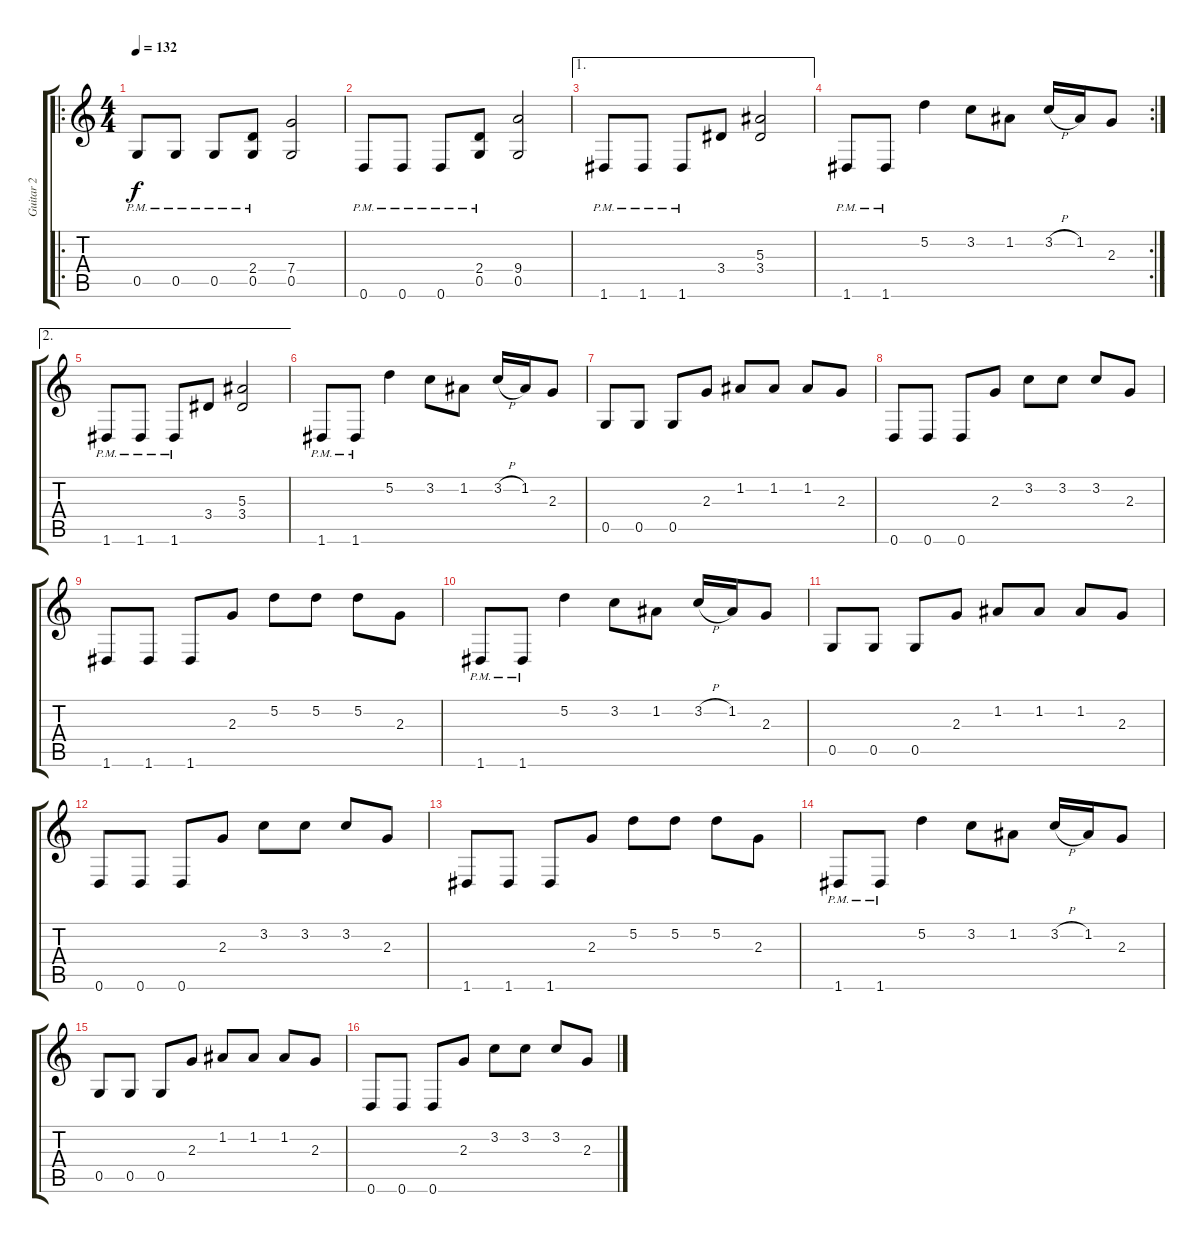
\track ("Guitar 2" "Guitar 2") {instrument distortionguitar}
\staff {score tabs}
\tuning (D4 A3 F3 C3 G2 D2) {hide}
\ro
\ts (4 4)
\tempo 132
\clef g2
\ks c
0.5{pm}.8{dy f} 0.5{pm}.8 0.5{pm}.8 (2.4{pm} 0.5{pm}).8 (7.4 0.5).2 |
0.6{pm}.8 0.6{pm}.8 0.6{pm}.8 (2.4{pm} 0.5{pm}).8 (9.4 0.5).2 |
\ae 1
1.6{pm}.8 1.6{pm}.8 1.6{pm}.8 3.4.8 (5.3 3.4).2 |
\rc 2
1.6{pm}.8 1.6{pm}.8 5.2.4 3.2.8 1.2.8 3.2{h}.16 1.2.16 2.3.8 |
\ae 2
1.6{pm}.8 1.6{pm}.8 1.6{pm}.8 3.4.8 (5.3 3.4).2 |
1.6{pm}.8 1.6{pm}.8 5.2.4 3.2.8 1.2.8 3.2{h}.16 1.2.16 2.3.8 |
0.5.8 0.5.8 0.5.8 2.3.8 1.2.8 1.2.8 1.2.8 2.3.8 |
0.6.8 0.6.8 0.6.8 2.3.8 3.2.8 3.2.8 3.2.8 2.3.8 |
1.6.8 1.6.8 1.6.8 2.3.8 5.2.8 5.2.8 5.2.8 2.3.8 |
1.6{pm}.8 1.6{pm}.8 5.2.4 3.2.8 1.2.8 3.2{h}.16 1.2.16 2.3.8 |
0.5.8 0.5.8 0.5.8 2.3.8 1.2.8 1.2.8 1.2.8 2.3.8 |
0.6.8 0.6.8 0.6.8 2.3.8 3.2.8 3.2.8 3.2.8 2.3.8 |
1.6.8 1.6.8 1.6.8 2.3.8 5.2.8 5.2.8 5.2.8 2.3.8 |
1.6{pm}.8 1.6{pm}.8 5.2.4 3.2.8 1.2.8 3.2{h}.16 1.2.16 2.3.8 |
0.5.8 0.5.8 0.5.8 2.3.8 1.2.8 1.2.8 1.2.8 2.3.8 |
0.6.8 0.6.8 0.6.8 2.3.8 3.2.8 3.2.8 3.2.8 2.3.8
